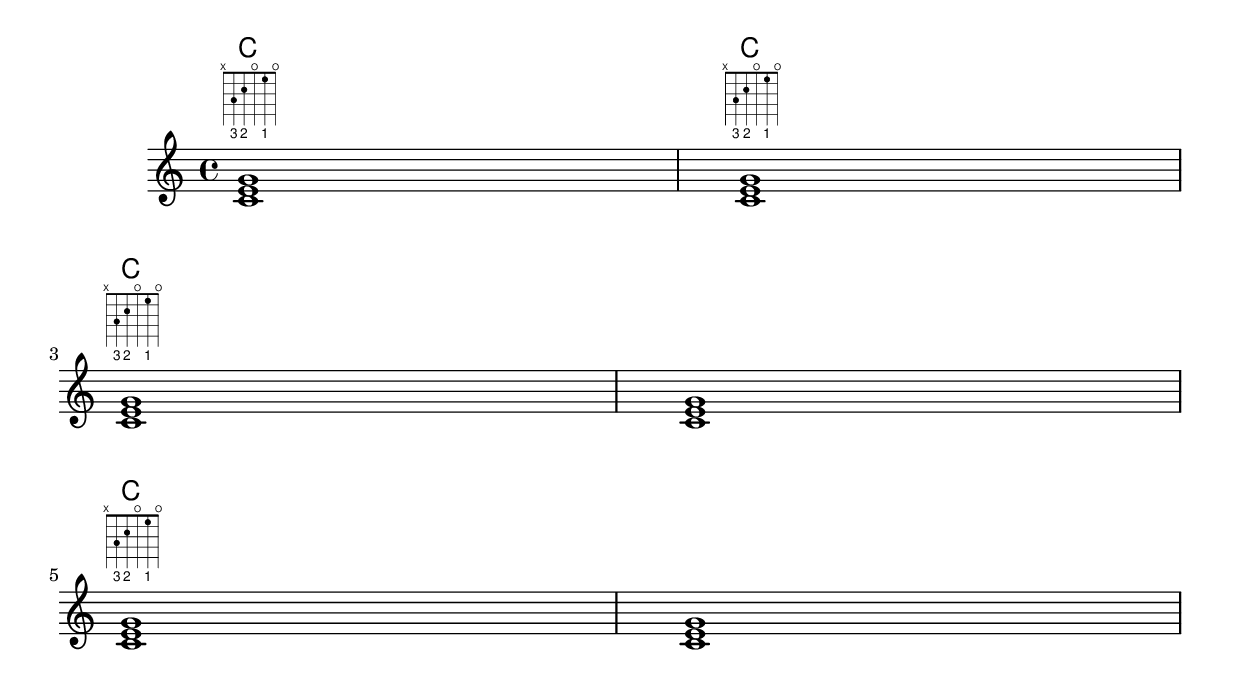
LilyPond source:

% Do not edit this file; it is automatically
% generated from Documentation/snippets/new
% This file is in the public domain.
%% Note: this file works from version 2.13.0
\version "2.13.18"

\header {
%% Translation of GIT committish: 2b0dc29608d6c3f5a03ead4877ae514c647adb74
  texidoces = "
Se puede hacer que los diagramas de posiciones se muestren sólo
cuando el acorde cambia o al comienzo de una nueva línea.

"

  doctitlees = "Cambios de acorde de posiciones de trastes"


%% Translation of GIT committish: 0a868be38a775ecb1ef935b079000cebbc64de40
texidocde = "
Bunddiagramme können definiert werden, sodass sie nur angezeigt werden,
wenn der Akkord sich ändert oder eine neue Zeile anfängt.

"

  doctitlede = "Akkordänderungen für Bunddiagramme"

  lsrtags = "fretted-strings"
  texidoc = "FretBoards can be set to display only when the chord changes
or at the beginning of a new line."
  doctitle = "chordChanges for FretBoards"
} % begin verbatim


\include "predefined-guitar-fretboards.ly"

myChords = \chordmode {
  c1 c1 \break
  \set chordChanges = ##t
  c1 c1 \break
  c1 c1 \break
}

<<
  \new ChordNames { \myChords }
  \new FretBoards { \myChords }
  \new Staff { \myChords }
>>
